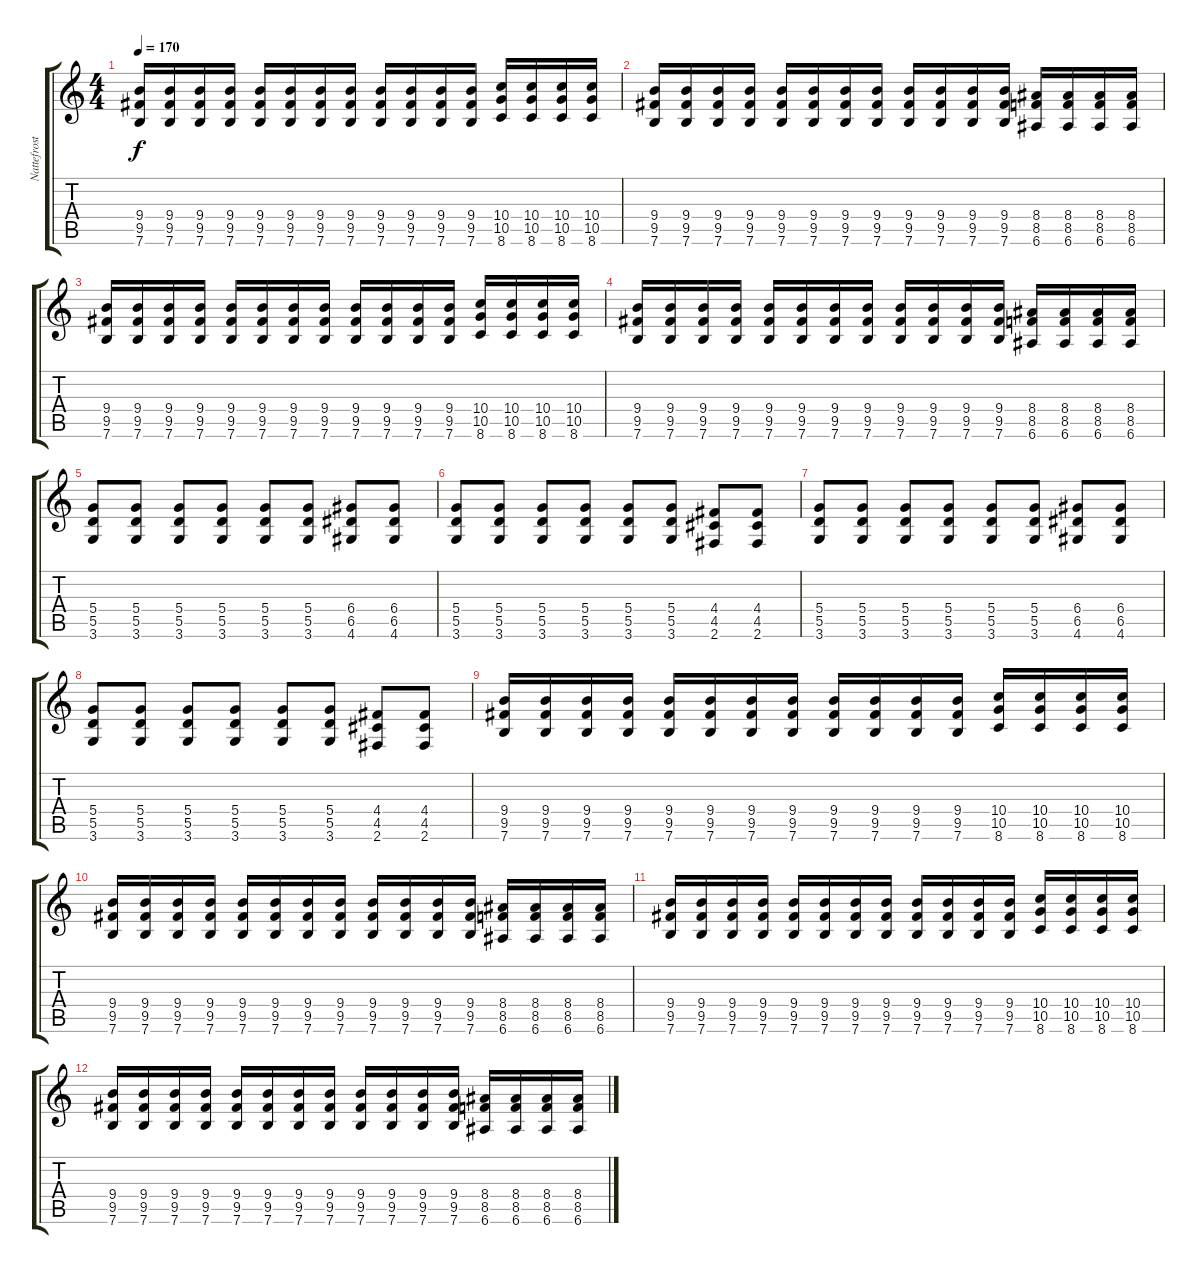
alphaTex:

\track ("Nattefrost" "Nattefrost") {instrument distortionguitar}
\staff {score tabs}
\tuning (E4 B3 G3 D3 A2 E2) {hide}
\ts (4 4)
\tempo 170
\clef g2
\ks c
(9.4 9.5 7.6).16{dy f} (9.4 9.5 7.6).16 (9.4 9.5 7.6).16 (9.4 9.5 7.6).16 (9.4 9.5 7.6).16 (9.4 9.5 7.6).16 (9.4 9.5 7.6).16 (9.4 9.5 7.6).16 (9.4 9.5 7.6).16 (9.4 9.5 7.6).16 (9.4 9.5 7.6).16 (9.4 9.5 7.6).16 (10.4 10.5 8.6).16 (10.4 10.5 8.6).16 (10.4 10.5 8.6).16 (10.4 10.5 8.6).16 |
(9.4 9.5 7.6).16 (9.4 9.5 7.6).16 (9.4 9.5 7.6).16 (9.4 9.5 7.6).16 (9.4 9.5 7.6).16 (9.4 9.5 7.6).16 (9.4 9.5 7.6).16 (9.4 9.5 7.6).16 (9.4 9.5 7.6).16 (9.4 9.5 7.6).16 (9.4 9.5 7.6).16 (9.4 9.5 7.6).16 (8.4 8.5 6.6).16 (8.4 8.5 6.6).16 (8.4 8.5 6.6).16 (8.4 8.5 6.6).16 |
(9.4 9.5 7.6).16 (9.4 9.5 7.6).16 (9.4 9.5 7.6).16 (9.4 9.5 7.6).16 (9.4 9.5 7.6).16 (9.4 9.5 7.6).16 (9.4 9.5 7.6).16 (9.4 9.5 7.6).16 (9.4 9.5 7.6).16 (9.4 9.5 7.6).16 (9.4 9.5 7.6).16 (9.4 9.5 7.6).16 (10.4 10.5 8.6).16 (10.4 10.5 8.6).16 (10.4 10.5 8.6).16 (10.4 10.5 8.6).16 |
(9.4 9.5 7.6).16 (9.4 9.5 7.6).16 (9.4 9.5 7.6).16 (9.4 9.5 7.6).16 (9.4 9.5 7.6).16 (9.4 9.5 7.6).16 (9.4 9.5 7.6).16 (9.4 9.5 7.6).16 (9.4 9.5 7.6).16 (9.4 9.5 7.6).16 (9.4 9.5 7.6).16 (9.4 9.5 7.6).16 (8.4 8.5 6.6).16 (8.4 8.5 6.6).16 (8.4 8.5 6.6).16 (8.4 8.5 6.6).16 |
(5.4 5.5 3.6).8 (5.4 5.5 3.6).8 (5.4 5.5 3.6).8 (5.4 5.5 3.6).8 (5.4 5.5 3.6).8 (5.4 5.5 3.6).8 (6.4 6.5 4.6).8 (6.4 6.5 4.6).8 |
(5.4 5.5 3.6).8 (5.4 5.5 3.6).8 (5.4 5.5 3.6).8 (5.4 5.5 3.6).8 (5.4 5.5 3.6).8 (5.4 5.5 3.6).8 (4.4 4.5 2.6).8 (4.4 4.5 2.6).8 |
(5.4 5.5 3.6).8 (5.4 5.5 3.6).8 (5.4 5.5 3.6).8 (5.4 5.5 3.6).8 (5.4 5.5 3.6).8 (5.4 5.5 3.6).8 (6.4 6.5 4.6).8 (6.4 6.5 4.6).8 |
(5.4 5.5 3.6).8 (5.4 5.5 3.6).8 (5.4 5.5 3.6).8 (5.4 5.5 3.6).8 (5.4 5.5 3.6).8 (5.4 5.5 3.6).8 (4.4 4.5 2.6).8 (4.4 4.5 2.6).8 |
(9.4 9.5 7.6).16 (9.4 9.5 7.6).16 (9.4 9.5 7.6).16 (9.4 9.5 7.6).16 (9.4 9.5 7.6).16 (9.4 9.5 7.6).16 (9.4 9.5 7.6).16 (9.4 9.5 7.6).16 (9.4 9.5 7.6).16 (9.4 9.5 7.6).16 (9.4 9.5 7.6).16 (9.4 9.5 7.6).16 (10.4 10.5 8.6).16 (10.4 10.5 8.6).16 (10.4 10.5 8.6).16 (10.4 10.5 8.6).16 |
(9.4 9.5 7.6).16 (9.4 9.5 7.6).16 (9.4 9.5 7.6).16 (9.4 9.5 7.6).16 (9.4 9.5 7.6).16 (9.4 9.5 7.6).16 (9.4 9.5 7.6).16 (9.4 9.5 7.6).16 (9.4 9.5 7.6).16 (9.4 9.5 7.6).16 (9.4 9.5 7.6).16 (9.4 9.5 7.6).16 (8.4 8.5 6.6).16 (8.4 8.5 6.6).16 (8.4 8.5 6.6).16 (8.4 8.5 6.6).16 |
(9.4 9.5 7.6).16 (9.4 9.5 7.6).16 (9.4 9.5 7.6).16 (9.4 9.5 7.6).16 (9.4 9.5 7.6).16 (9.4 9.5 7.6).16 (9.4 9.5 7.6).16 (9.4 9.5 7.6).16 (9.4 9.5 7.6).16 (9.4 9.5 7.6).16 (9.4 9.5 7.6).16 (9.4 9.5 7.6).16 (10.4 10.5 8.6).16 (10.4 10.5 8.6).16 (10.4 10.5 8.6).16 (10.4 10.5 8.6).16 |
(9.4 9.5 7.6).16 (9.4 9.5 7.6).16 (9.4 9.5 7.6).16 (9.4 9.5 7.6).16 (9.4 9.5 7.6).16 (9.4 9.5 7.6).16 (9.4 9.5 7.6).16 (9.4 9.5 7.6).16 (9.4 9.5 7.6).16 (9.4 9.5 7.6).16 (9.4 9.5 7.6).16 (9.4 9.5 7.6).16 (8.4 8.5 6.6).16 (8.4 8.5 6.6).16 (8.4 8.5 6.6).16 (8.4 8.5 6.6).16
